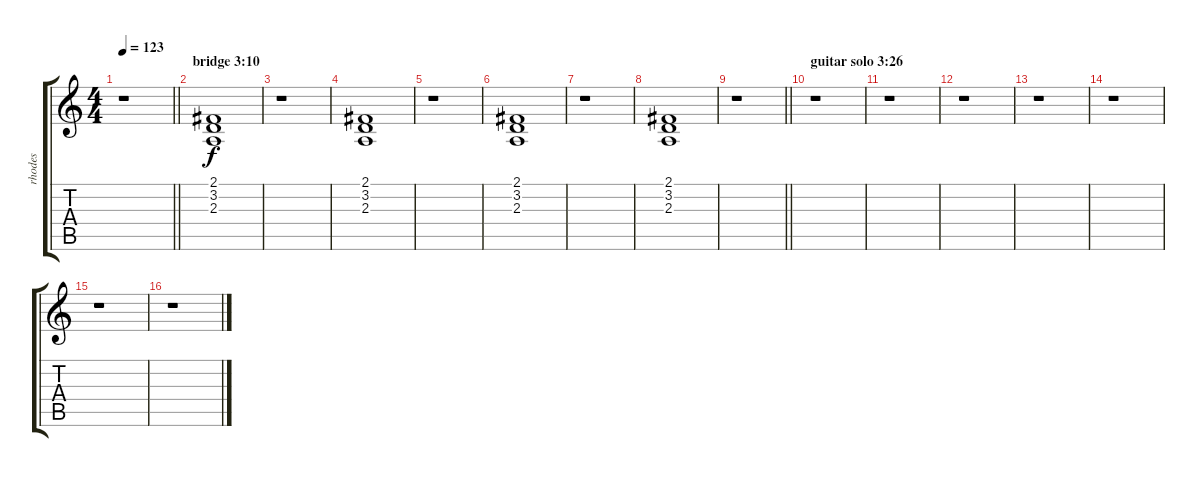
\track ("rhodes" "rhodes") {instrument electricpiano2}
\staff {score tabs}
\tuning (E4 B3 G3 D3 A2 E2) {hide}
\ts (4 4)
\tempo 123
\clef g2
\barLineRight lightlight
\ks c
r.1{dy f} |
\section ("" "bridge 3:10")
(2.1 3.2 2.3).1 |
r.1 |
(2.1 3.2 2.3).1 |
r.1 |
(2.1 3.2 2.3).1 |
r.1 |
(2.1 3.2 2.3).1 |
\barLineRight lightlight
r.1 |
\section ("" "guitar solo 3:26")
r.1 |
r.1 |
r.1 |
r.1 |
r.1 |
r.1 |
r.1
